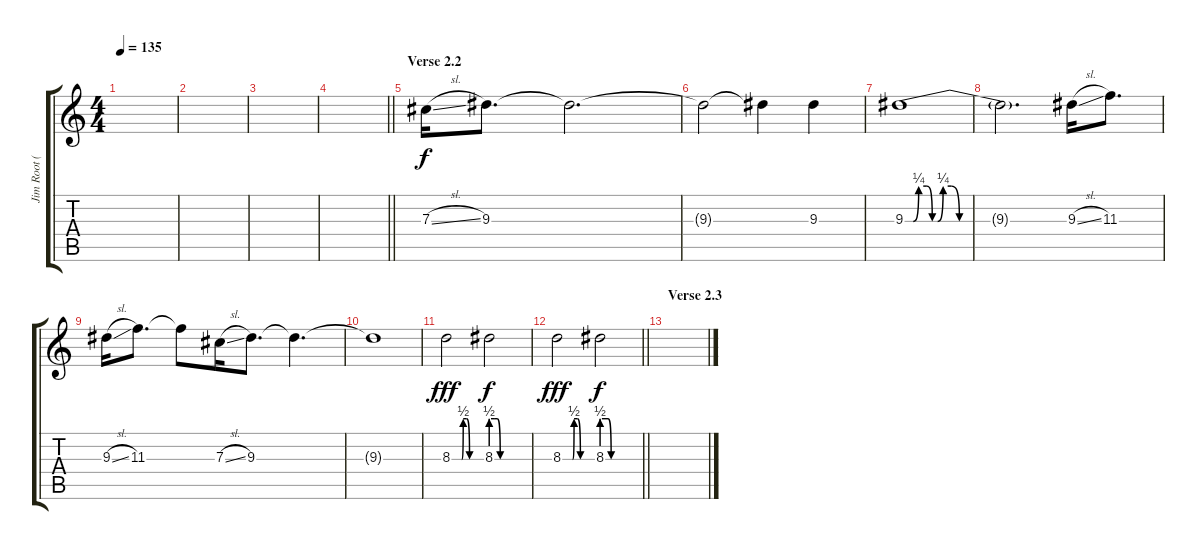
\track ("Jim Root (Solo)" "Jim Root (") {instrument overdrivenguitar}
\staff {score tabs}
\tuning (Eb4 Bb3 Gb3 Db3 Ab2 Eb2) {hide}
\ts (4 4)
\tempo 135
\clef g2
\ks c
|
|
|
\barLineRight lightlight
|
\section ("" "Verse 2.2")
7.3{sl}.16{volume 13 instrument electricguitarjazz} 9.3.8{d} 9.3{t}.2{d} |
9.3{t}.2 9.3{t}.4 9.3.4 |
9.3{be (custom 0 0 3 0 5 1 8 1 10 0 12 0 14 1 17 1 20 0 30 0 60 0)}.1 |
9.3{t}.2{d} 9.3{sl}.16 11.3.8{d} |
9.3{sl}.16 11.3.8{d} 11.3{t}.8 7.3{sl}.16 9.3.8{d} 9.3{t}.4{d} |
9.3{t}.1 |
8.3{be (custom 0 0 8 0 15 0 20 0 23 2 30 2 36 0 60 0)}.2{dy fff volume 16 instrument electricguitarclean} 8.3{be (custom 0 2 5 2 10 2 15 0 30 0 60 0)}.2{dy f} |
\barLineRight lightlight
8.3{be (custom 0 0 8 0 15 0 20 0 23 2 30 2 36 0 60 0)}.2{dy fff} 8.3{be (custom 0 2 5 2 10 2 15 0 30 0 60 0)}.2{dy f} |
\section ("" "Verse 2.3")
